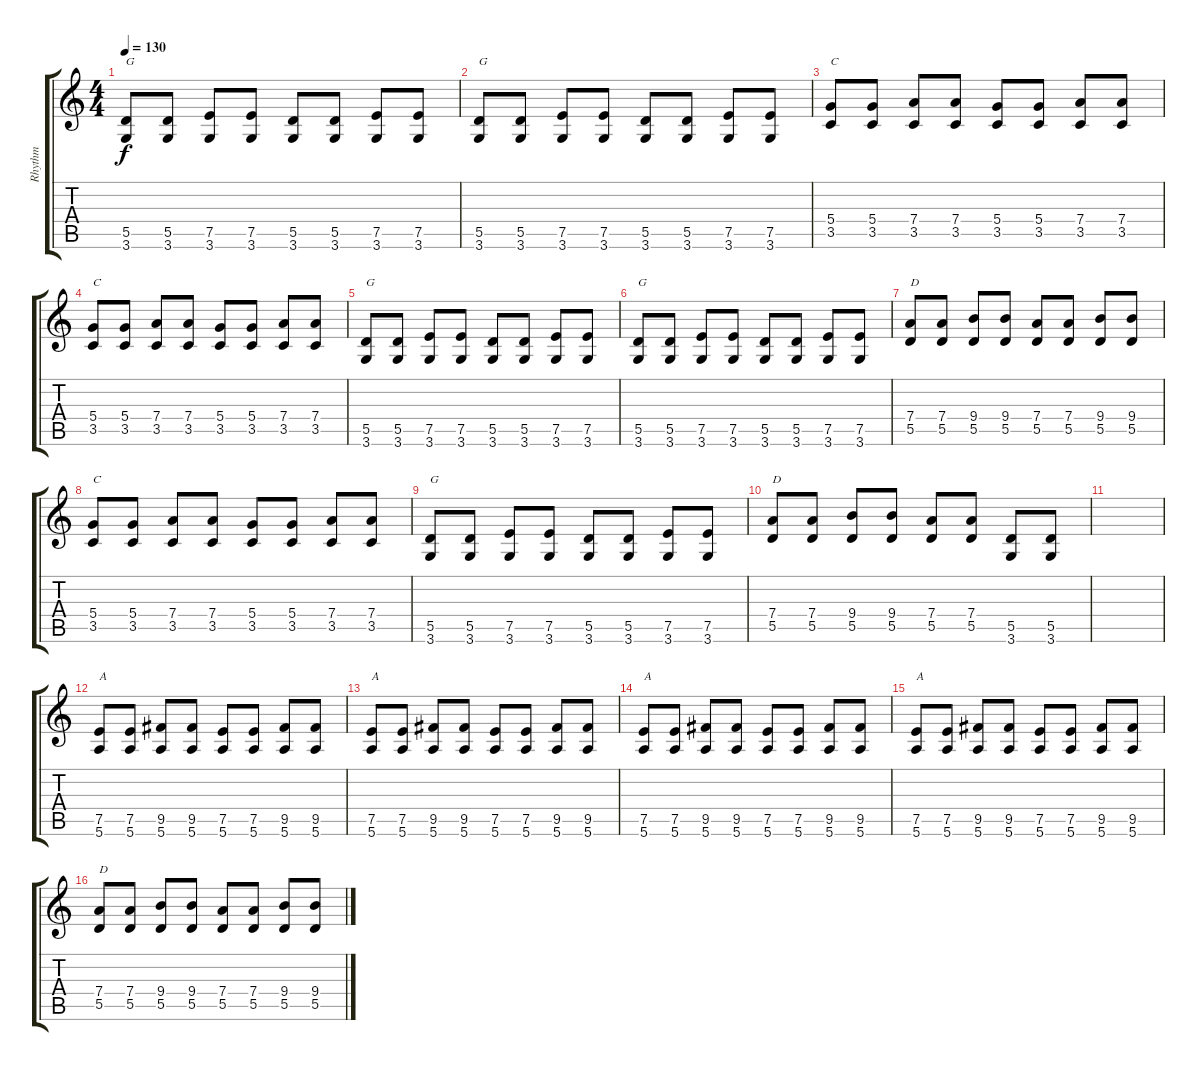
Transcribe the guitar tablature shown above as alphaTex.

\track ("Rhythm" "Rhythm") {instrument acousticguitarsteel}
\staff {score tabs}
\tuning (E4 B3 G3 D3 A2 E2) {hide}
\ts (4 4)
\tempo 130
\clef g2
\ks c
(5.5 3.6).8{txt "G" dy f} (5.5 3.6).8 (7.5 3.6).8 (7.5 3.6).8 (5.5 3.6).8 (5.5 3.6).8 (7.5 3.6).8 (7.5 3.6).8 |
(5.5 3.6).8{txt "G"} (5.5 3.6).8 (7.5 3.6).8 (7.5 3.6).8 (5.5 3.6).8 (5.5 3.6).8 (7.5 3.6).8 (7.5 3.6).8 |
(5.4 3.5).8{txt "C"} (5.4 3.5).8 (7.4 3.5).8 (7.4 3.5).8 (5.4 3.5).8 (5.4 3.5).8 (7.4 3.5).8 (7.4 3.5).8 |
(5.4 3.5).8{txt "C"} (5.4 3.5).8 (7.4 3.5).8 (7.4 3.5).8 (5.4 3.5).8 (5.4 3.5).8 (7.4 3.5).8 (7.4 3.5).8 |
(5.5 3.6).8{txt "G"} (5.5 3.6).8 (7.5 3.6).8 (7.5 3.6).8 (5.5 3.6).8 (5.5 3.6).8 (7.5 3.6).8 (7.5 3.6).8 |
(5.5 3.6).8{txt "G"} (5.5 3.6).8 (7.5 3.6).8 (7.5 3.6).8 (5.5 3.6).8 (5.5 3.6).8 (7.5 3.6).8 (7.5 3.6).8 |
(7.4 5.5).8{txt "D"} (7.4 5.5).8 (9.4 5.5).8 (9.4 5.5).8 (7.4 5.5).8 (7.4 5.5).8 (9.4 5.5).8 (9.4 5.5).8 |
(5.4 3.5).8{txt "C"} (5.4 3.5).8 (7.4 3.5).8 (7.4 3.5).8 (5.4 3.5).8 (5.4 3.5).8 (7.4 3.5).8 (7.4 3.5).8 |
(5.5 3.6).8{txt "G"} (5.5 3.6).8 (7.5 3.6).8 (7.5 3.6).8 (5.5 3.6).8 (5.5 3.6).8 (7.5 3.6).8 (7.5 3.6).8 |
(7.4 5.5).8{txt "D"} (7.4 5.5).8 (9.4 5.5).8 (9.4 5.5).8 (7.4 5.5).8 (7.4 5.5).8 (5.5 3.6).8 (5.5 3.6).8 |
|
(7.5 5.6).8{txt "A"} (7.5 5.6).8 (9.5 5.6).8 (9.5 5.6).8 (7.5 5.6).8 (7.5 5.6).8 (9.5 5.6).8 (9.5 5.6).8 |
(7.5 5.6).8{txt "A"} (7.5 5.6).8 (9.5 5.6).8 (9.5 5.6).8 (7.5 5.6).8 (7.5 5.6).8 (9.5 5.6).8 (9.5 5.6).8 |
(7.5 5.6).8{txt "A"} (7.5 5.6).8 (9.5 5.6).8 (9.5 5.6).8 (7.5 5.6).8 (7.5 5.6).8 (9.5 5.6).8 (9.5 5.6).8 |
(7.5 5.6).8{txt "A"} (7.5 5.6).8 (9.5 5.6).8 (9.5 5.6).8 (7.5 5.6).8 (7.5 5.6).8 (9.5 5.6).8 (9.5 5.6).8 |
(7.4 5.5).8{txt "D"} (7.4 5.5).8 (9.4 5.5).8 (9.4 5.5).8 (7.4 5.5).8 (7.4 5.5).8 (9.4 5.5).8 (9.4 5.5).8
